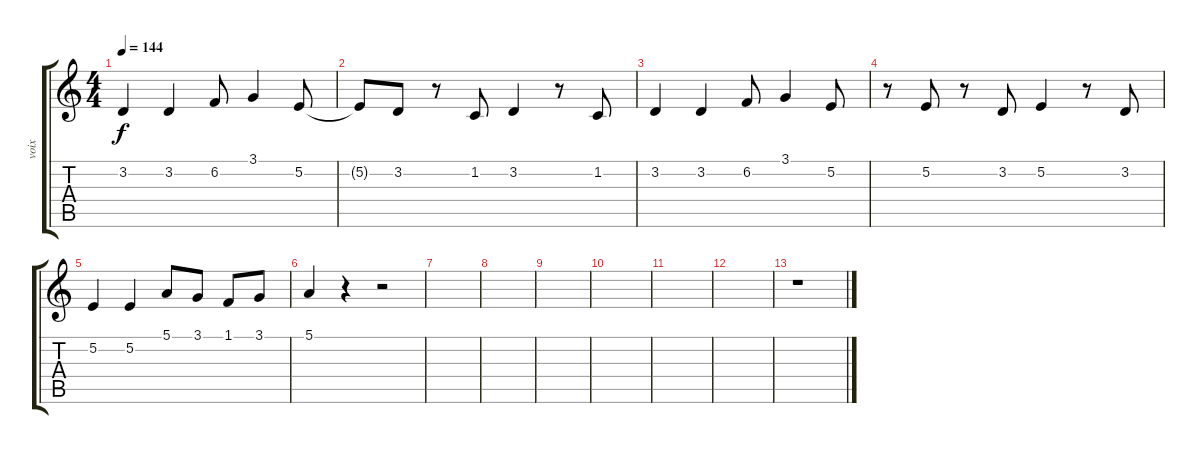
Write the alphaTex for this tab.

\track ("voix" "voix") {instrument clarinet}
\staff {score tabs}
\tuning (E4 B3 G3 D3 A2 E2) {hide}
\ts (4 4)
\tempo 144
\clef g2
\ks c
3.2.4{dy f} 3.2.4 6.2.8 3.1.4 5.2.8 |
5.2{t}.8 3.2.8 r.8 1.2.8 3.2.4 r.8 1.2.8 |
3.2.4 3.2.4 6.2.8 3.1.4 5.2.8 |
r.8 5.2.8 r.8 3.2.8 5.2.4 r.8 3.2.8 |
5.2.4 5.2.4 5.1.8 3.1.8 1.1.8 3.1.8 |
5.1.4 r.4 r.2 |
|
|
|
|
|
|
r.1
